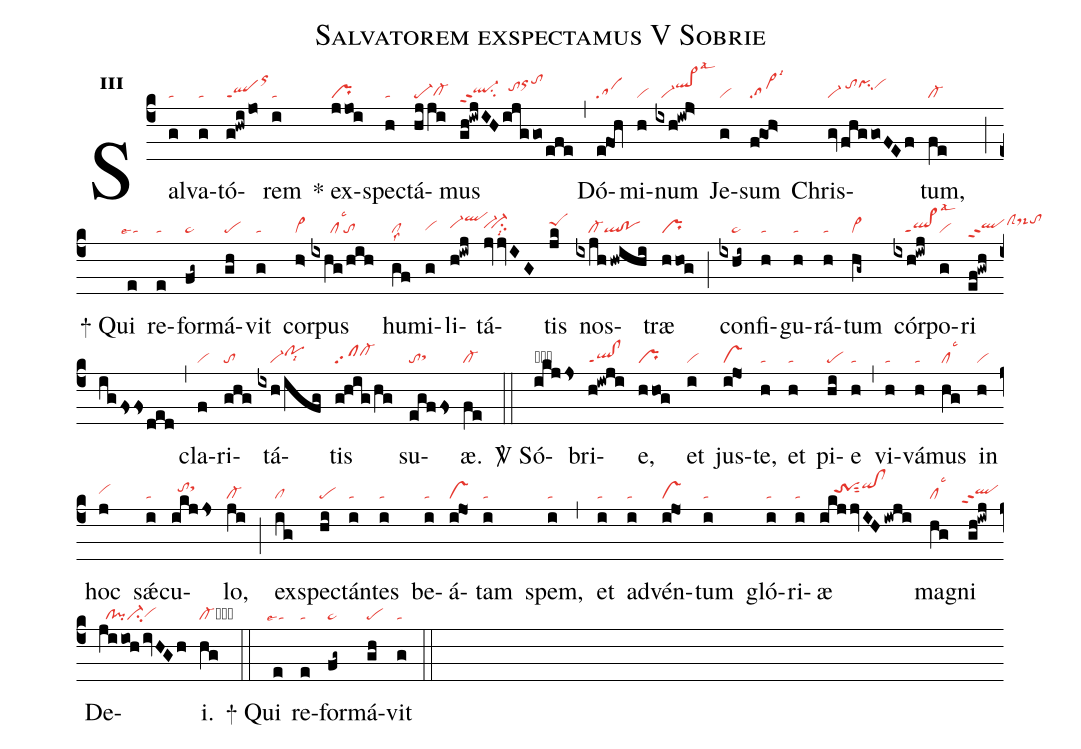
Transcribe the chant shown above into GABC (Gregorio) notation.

name:Salvatorem exspectamus V Sobrie;
office-part:re;
mode:3;
nabc-lines:1;
%%
initial-style: 1;
name: Salvatorem exspectamus;
mode: 3;
office-part: Responsorium;
annotation: Resp.;
annotation: iii;
nabc-lines: 1;
%%
(c4) Sal(g|ta)va(g|ta)tó(g!hwi/jo|qlppt1orhm)rem(i|ta) <sp>*</sp> ex(jjoi|pr)spec(h|ta)tá(hjji|pe-cl-hg)mus(gh!iwjIHijggo/efe|ql-hhppt2su2tohiorhktohl) (,) Dó(e!foh|sa)mi(h|vi)num(ixh!iwj>|//vi-ql>hjlsal3) Je(g|vi)sum(f!go!h>|sa>lsi3) Chris(gv/fhggoFEf|vi-/tohjpihjsu1vihj)tum,(fe|cl-) (;)
<sp>+</sp> Qui(e|``talse4) re(e|ta)for(fg~|ta>)má(gh|pe)vit(g|ta) cor(h>|vi>)pus(ixhg/hih|//////cllsc3`to) hu(gf|cllss8)mi(g|vihg)li(h!iwj|vi-hhqlhk)tá(jvjvIG|vi-hh``ci-hhlsi8)tis(jk|peShi) nos(ixjh/hwihi|////cl-ql!po)træ(hhog|pr) (;) con(ixhi~|////ta>)fi(h|ta)gu(h|ta)rá(h|ta)tum(hg~|vi>) cór(ixh!iwj|///ql>ppt1lsal3)po(g|vi)ri(ef!gwh/igfssded|qlhhppt2clShids-hjtohj) (,) cla(f|vi)ri(ghg|to)tá(ixh/ifg|////vi-pohilsi8)tis(g!hig/hg|clpp2cl-hi) su(egffs|tosthh)æ.(fe|cl-) (::)

<sp>V/</sp> Só(ikjjs|ob//tohhsthj)bri(h!iwji|ql!clppt1)e,(hhog|pr) et(i|vi) jus(ijO1|vs)te,(h|ta) et(h|ta) pi(hi|pe)e(h|ta) (,) vi(h|ta)vá(h|ta)mus(hg|cllsc3) in(h|vi) hoc(j|vihh) sǽ(i|ta)cu(ikjjs|//tohisthj)lo,(ji|cl-) (;) ex(ig|cl)spec(hi|pe)tán(i|ta)tes(i|ta) be(i|ta)á(ijO1|vs)tam(i|ta) spem,(i|ta) (,) et(i|ta) ad(i|ta)vén(ijO1|vs)tum(i|ta) gló(i|ta)ri(i|ta)æ(ikjjvIH/iwji|////trShhsut2qihj!clhj) ma(hg|cllsc3)gni(gh!iwj|``qlhhppt2) De(jiioh/ivHGh|//cl!pici-vihg)i.(hg|cl-cb) (::)
<sp>+</sp> Qui(e|``talse4) re(e|ta)for(fg~|ta>)má(gh|pe)vit(g|ta) (::)
